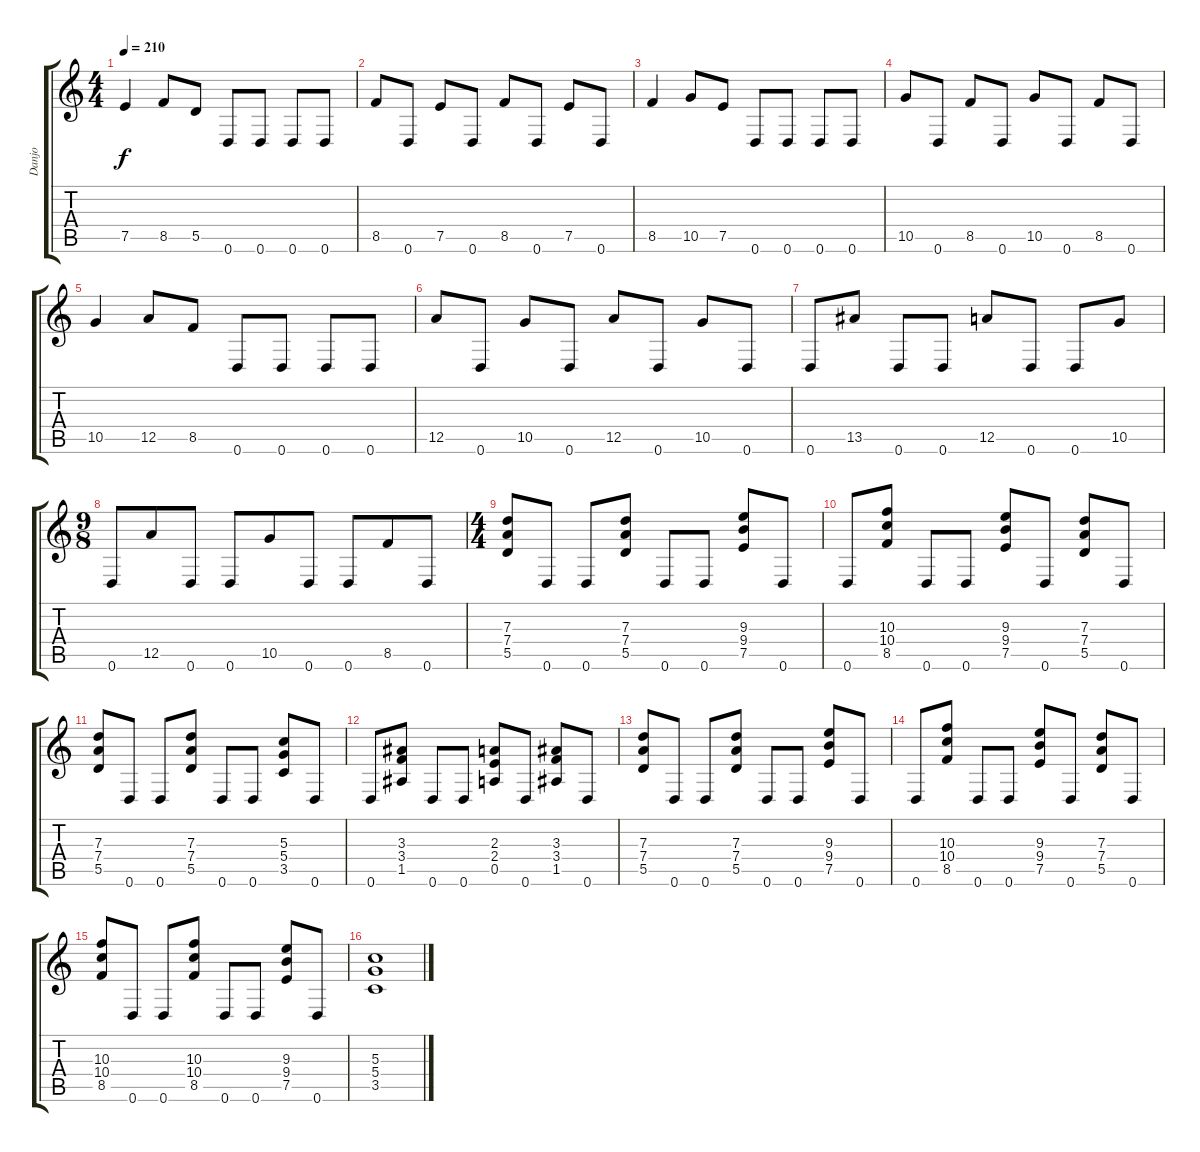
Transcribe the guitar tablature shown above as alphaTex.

\track ("Danjo" "Danjo") {instrument distortionguitar}
\staff {score tabs}
\tuning (E4 B3 G3 D3 A2 D2) {hide}
\ts (4 4)
\tempo 210
\clef g2
\ks c
7.5.4{dy f} 8.5.8 5.5.8 0.6.8 0.6.8 0.6.8 0.6.8 |
8.5.8 0.6.8 7.5.8 0.6.8 8.5.8 0.6.8 7.5.8 0.6.8 |
8.5.4 10.5.8 7.5.8 0.6.8 0.6.8 0.6.8 0.6.8 |
10.5.8 0.6.8 8.5.8 0.6.8 10.5.8 0.6.8 8.5.8 0.6.8 |
10.5.4 12.5.8 8.5.8 0.6.8 0.6.8 0.6.8 0.6.8 |
12.5.8 0.6.8 10.5.8 0.6.8 12.5.8 0.6.8 10.5.8 0.6.8 |
0.6.8 13.5.8 0.6.8 0.6.8 12.5.8 0.6.8 0.6.8 10.5.8 |
\ts (9 8)
0.6.8 12.5.8 0.6.8 0.6.8 10.5.8 0.6.8 0.6.8 8.5.8 0.6.8 |
\ts (4 4)
(7.3 7.4 5.5).8 0.6.8 0.6.8 (7.3 7.4 5.5).8 0.6.8 0.6.8 (9.3 9.4 7.5).8 0.6.8 |
0.6.8 (10.3 10.4 8.5).8 0.6.8 0.6.8 (9.3 9.4 7.5).8 0.6.8 (7.3 7.4 5.5).8 0.6.8 |
(7.3 7.4 5.5).8 0.6.8 0.6.8 (7.3 7.4 5.5).8 0.6.8 0.6.8 (5.3 5.4 3.5).8 0.6.8 |
0.6.8 (3.3 3.4 1.5).8 0.6.8 0.6.8 (2.3 2.4 0.5).8 0.6.8 (3.3 3.4 1.5).8 0.6.8 |
(7.3 7.4 5.5).8 0.6.8 0.6.8 (7.3 7.4 5.5).8 0.6.8 0.6.8 (9.3 9.4 7.5).8 0.6.8 |
0.6.8 (10.3 10.4 8.5).8 0.6.8 0.6.8 (9.3 9.4 7.5).8 0.6.8 (7.3 7.4 5.5).8 0.6.8 |
(10.3 10.4 8.5).8 0.6.8 0.6.8 (10.3 10.4 8.5).8 0.6.8 0.6.8 (9.3 9.4 7.5).8 0.6.8 |
(5.3 5.4 3.5).1
